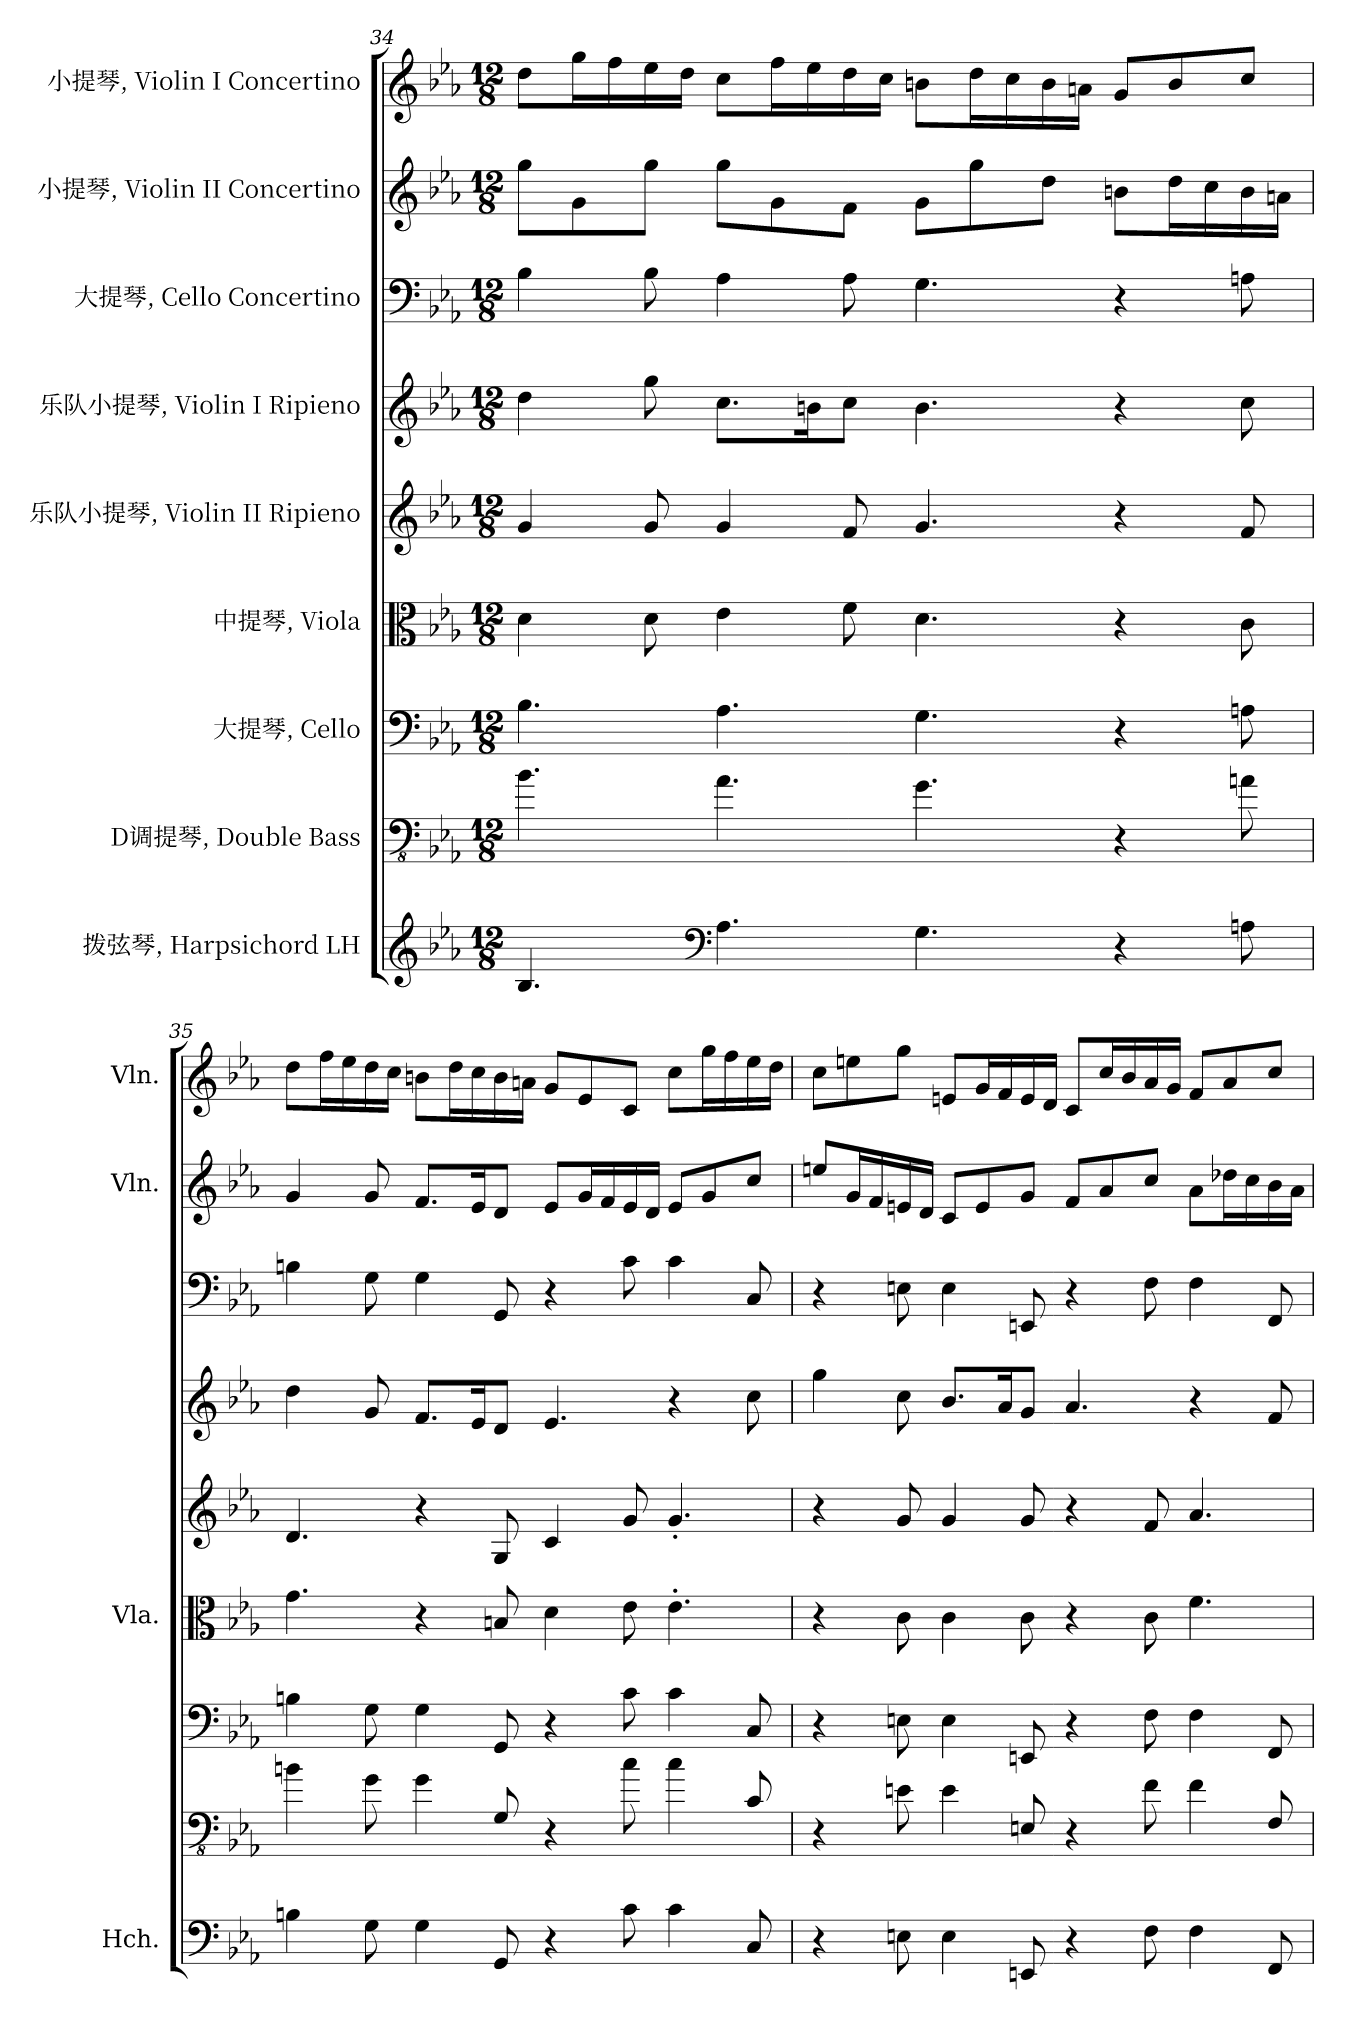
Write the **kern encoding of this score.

**kern	**kern	**kern	**kern	**kern	**kern	**kern	**kern	**kern
*part9	*part8	*part7	*part6	*part5	*part4	*part3	*part2	*part1
*staff9	*staff8	*staff7	*staff6	*staff5	*staff4	*staff3	*staff2	*staff1
*I"拨弦琴, Harpsichord LH	*I"D调提琴, Double Bass	*I"大提琴, Cello	*I"中提琴, Viola	*I"乐队小提琴, Violin II Ripieno	*I"乐队小提琴, Violin I Ripieno	*I"大提琴, Cello Concertino	*I"小提琴, Violin II Concertino	*I"小提琴, Violin I Concertino
*I'Hch.	*	*	*I'Vla.	*	*	*	*I'Vln.	*I'Vln.
!!LO:PB:g=z
*clefG2	*clefFv4	*clefF4	*clefC3	*clefG2	*clefG2	*clefF4	*clefG2	*clefG2
*	*ITrd7c12	*	*	*	*	*	*	*
*k[b-e-a-]	*k[b-e-a-]	*k[b-e-a-]	*k[b-e-a-]	*k[b-e-a-]	*k[b-e-a-]	*k[b-e-a-]	*k[b-e-a-]	*k[b-e-a-]
*M12/8	*M12/8	*M12/8	*M12/8	*M12/8	*M12/8	*M12/8	*M12/8	*M12/8
=34	=34	=34	=34	=34	=34	=34	=34	=34
4.B-/	4.BB-\	4.B-\	4d\	4g/	4dd\	4B-\	8gg\L	8dd\L
.	.	.	.	.	.	.	8g\	16gg\L
.	.	.	.	.	.	.	.	16ff\
.	.	.	8d\	8g/	8gg\	8B-\	8gg\J	16ee-\
.	.	.	.	.	.	.	.	16dd\JJ
*clefF4	*	*	*	*	*	*	*	*
4.A-\	4.AA-\	4.A-\	4e-\	4g/	8.cc\L	4A-\	8gg\L	8cc\L
.	.	.	.	.	.	.	8g\	16ff\L
.	.	.	.	.	16bn\K	.	.	16ee-\
.	.	.	8f\	8f/	8cc\J	8A-\	8f\J	16dd\
.	.	.	.	.	.	.	.	16cc\JJ
4.G\	4.GG\	4.G\	4.d\	4.g/	4.b\	4.G\	8g\L	8bn\L
.	.	.	.	.	.	.	8gg\	16dd\L
.	.	.	.	.	.	.	.	16cc\
.	.	.	.	.	.	.	8dd\J	16b\
.	.	.	.	.	.	.	.	16an\JJ
4r	4r	4r	4r	4r	4r	4r	8bn\L	8g/L
.	.	.	.	.	.	.	16dd\L	8b/
.	.	.	.	.	.	.	16cc\	.
8An\	8AAn\	8An\	8c\	8f/	8cc\	8An\	16b\	8cc/J
.	.	.	.	.	.	.	16an\JJ	.
=35	=35	=35	=35	=35	=35	=35	=35	=35
4Bn\	4BBn\	4Bn\	4.g\	4.d/	4dd\	4Bn\	4g/	8dd\L
.	.	.	.	.	.	.	.	16ff\L
.	.	.	.	.	.	.	.	16ee-\
8G\	8GG\	8G\	.	.	8g/	8G\	8g/	16dd\
.	.	.	.	.	.	.	.	16cc\JJ
4G\	4GG\	4G\	4r	4r	8.f/L	4G\	8.f/L	8bn\L
.	.	.	.	.	.	.	.	16dd\L
.	.	.	.	.	16e-/K	.	16e-/K	16cc\
8GG/	8GGG/	8GG/	8Bn/	8G/	8d/J	8GG/	8d/J	16b\
.	.	.	.	.	.	.	.	16an\JJ
4r	4r	4r	4d\	4c/	4.e-/	4r	8e-/L	8g/L
.	.	.	.	.	.	.	16g/L	8e-/
.	.	.	.	.	.	.	16f/	.
8c\	8C\	8c\	8e-\	8g/	.	8c\	16e-/	8c/J
.	.	.	.	.	.	.	16d/JJ	.
4c\	4C\	4c\	4.e-'\	4.g'/	4r	4c\	8e-/L	8cc\L
.	.	.	.	.	.	.	8g/	16gg\L
.	.	.	.	.	.	.	.	16ff\
8C/	8CC/	8C/	.	.	8cc\	8C/	8cc/J	16ee-\
.	.	.	.	.	.	.	.	16dd\JJ
!!LO:PB:g=z
=36	=36	=36	=36	=36	=36	=36	=36	=36
4r	4r	4r	4r	4r	4gg\	4r	8een/L	8cc\L
.	.	.	.	.	.	.	16g/L	8een\
.	.	.	.	.	.	.	16f/	.
8En\	8EEn\	8En\	8c\	8g/	8cc\	8En\	16en/	8gg\J
.	.	.	.	.	.	.	16d/JJ	.
4E\	4EE\	4E\	4c\	4g/	8.b-/L	4E\	8c/L	8en/L
.	.	.	.	.	.	.	8e/	16g/L
.	.	.	.	.	16a-/K	.	.	16f/
8EEn/	8EEEn/	8EEn/	8c\	8g/	8g/J	8EEn/	8g/J	16e/
.	.	.	.	.	.	.	.	16d/JJ
4r	4r	4r	4r	4r	4.a-/	4r	8f/L	8c/L
.	.	.	.	.	.	.	8a-/	16cc/L
.	.	.	.	.	.	.	.	16b-/
8F\	8FF\	8F\	8c\	8f/	.	8F\	8cc/J	16a-/
.	.	.	.	.	.	.	.	16g/JJ
4F\	4FF\	4F\	4.f\	4.a-/	4r	4F\	8a-\L	8f/L
.	.	.	.	.	.	.	16dd-X\L	8a-/
.	.	.	.	.	.	.	16cc\	.
8FF/	8FFF/	8FF/	.	.	8f/	8FF/	16b-\	8cc/J
.	.	.	.	.	.	.	16a-\JJ	.
=	=	=	=	=	=	=	=	=
*-	*-	*-	*-	*-	*-	*-	*-	*-
